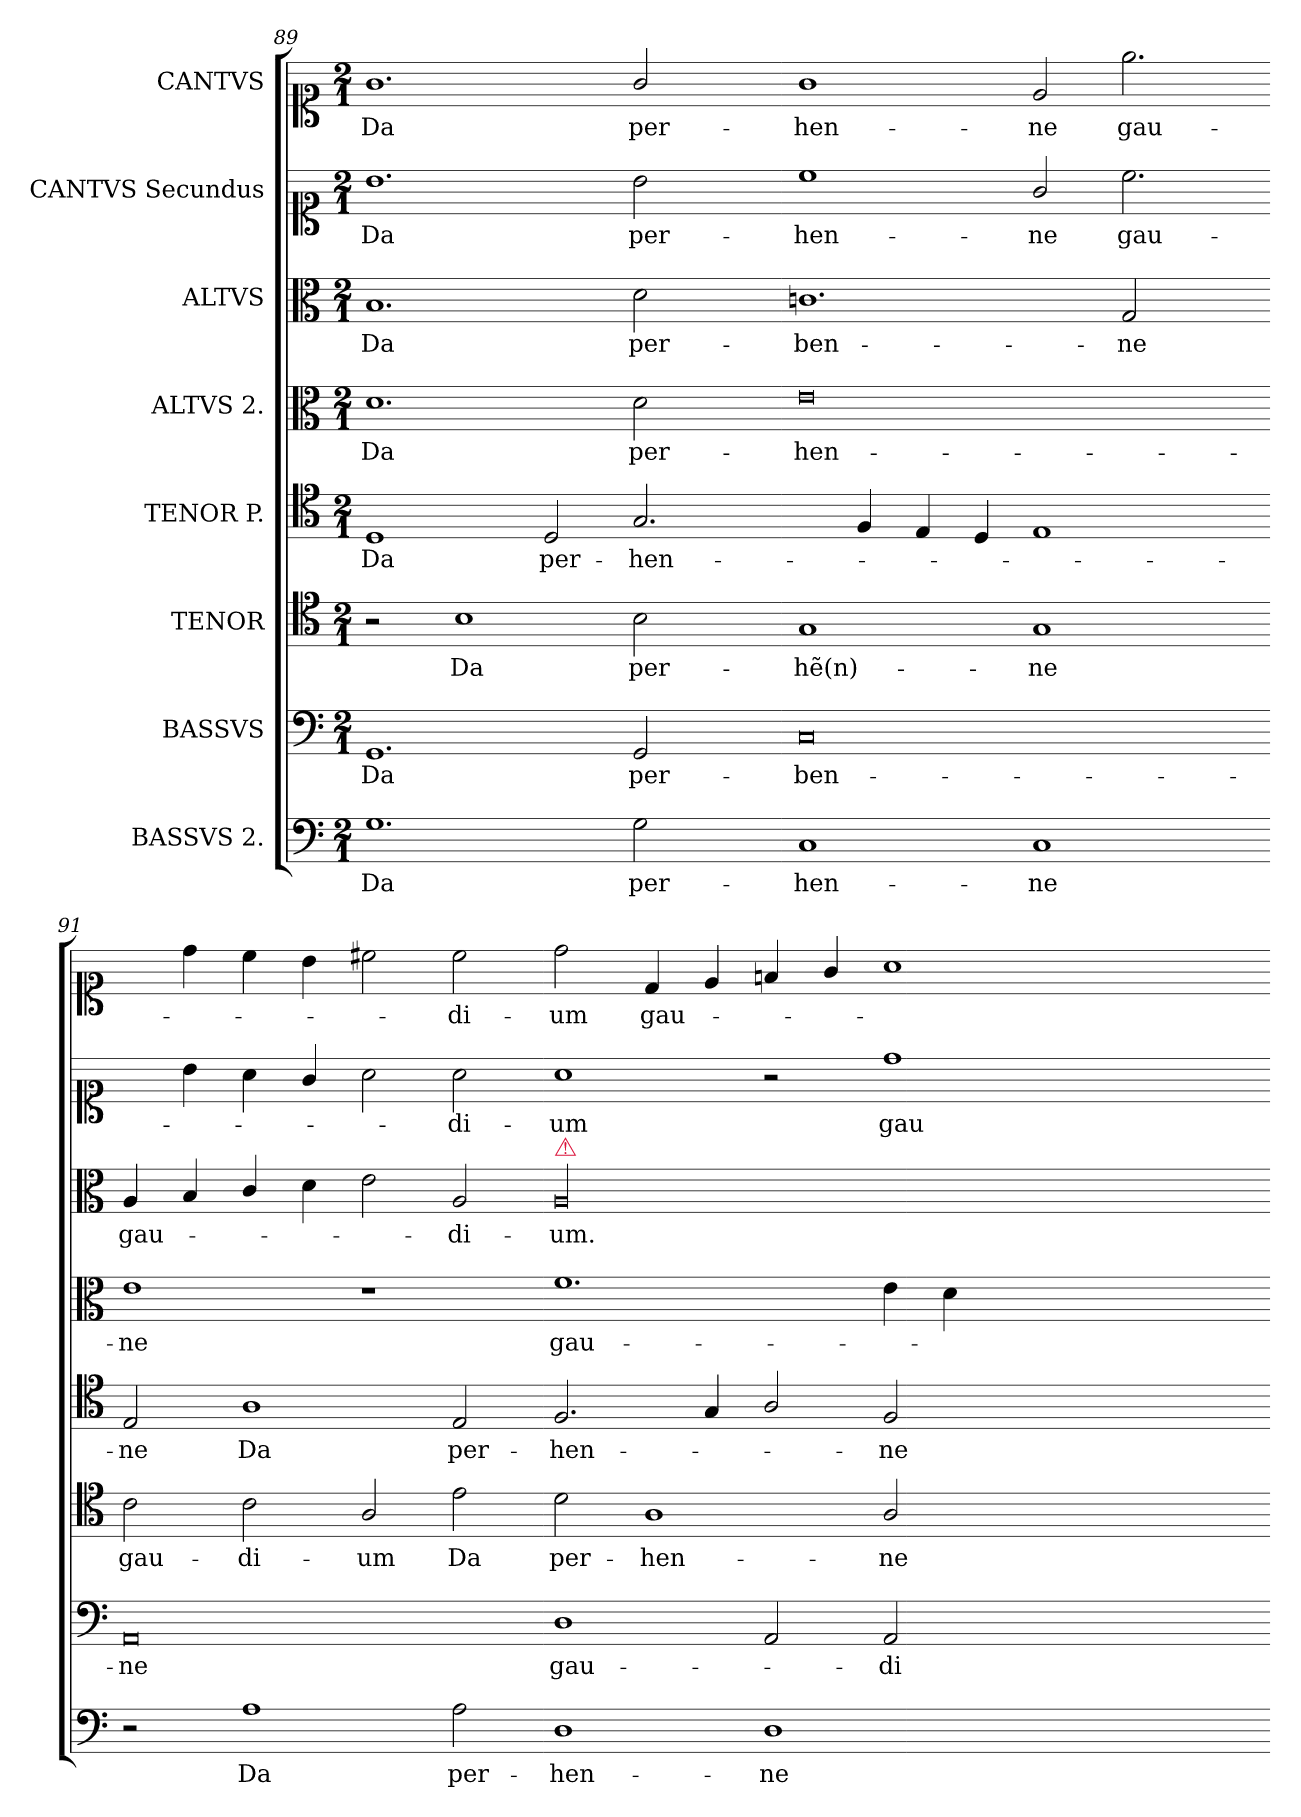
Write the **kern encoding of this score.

**kern	**text	**kern	**text	**kern	**text	**kern	**text	**kern	**text	**kern	**text	**kern	**text	**kern	**text
*part8	*part8	*part7	*part7	*part6	*part6	*part5	*part5	*part4	*part4	*part3	*part3	*part2	*part2	*part1	*part1
*staff8	*staff8	*staff7	*staff7	*staff6	*staff6	*staff5	*staff5	*staff4	*staff4	*staff3	*staff3	*staff2	*staff2	*staff1	*staff1
*I"BASSVS 2.	*	*I"BASSVS	*	*I"TENOR	*	*I"TENOR P.	*	*I"ALTVS 2.	*	*I"ALTVS	*	*I"CANTVS Secundus	*	*I"CANTVS	*
*clefF4	*	*clefF4	*	*clefC4	*	*clefC4	*	*clefC3	*	*clefC3	*	*clefC1	*	*clefC1	*
*k[]	*	*k[]	*	*k[]	*	*k[]	*	*k[]	*	*k[]	*	*k[]	*	*k[]	*
*M2/1	*	*M2/1	*	*M2/1	*	*M2/1	*	*M2/1	*	*M2/1	*	*M2/1	*	*M2/1	*
=89	=89	=89	=89	=89	=89	=89	=89	=89	=89	=89	=89	=89	=89	=89	=89
1.G	Da	1.GG	Da	2r	.	1D	Da	1.d	Da	1.B	Da	1.b	Da	1.g	Da
.	.	.	.	1B	Da	.	.	.	.	.	.	.	.	.	.
.	.	.	.	.	.	2D/	per-	.	.	.	.	.	.	.	.
2G\	per-	2GG/	per-	2B\	per-	2.G/	-hen-	2d\	per-	2d\	per-	2b\	per-	2g/	per-
4ryy	.	4ryy	.	4ryy	.	.	.	4ryy	.	4ryy	.	4ryy	.	4ryy	.
=90-	=90-	=90-	=90-	=90-	=90-	=90-	=90-	=90-	=90-	=90-	=90-	=90-	=90-	=90-	=90-
1C	-hen-	0C	-ben-	1G	-hẽ(n)-	4ryy	.	0e	-hen-	1.cn	-ben-	1cc	-hen-	1g	-hen-
.	.	.	.	.	.	4F/	.	.	.	.	.	.	.	.	.
.	.	.	.	.	.	4E/	.	.	.	.	.	.	.	.	.
.	.	.	.	.	.	4D/	.	.	.	.	.	.	.	.	.
1C	-ne	.	.	1G	-ne	1E	.	.	.	.	.	2g/	-ne	2e/	-ne
.	.	.	.	.	.	.	.	.	.	2G/	-ne	2.cc\	gau-	2.ee\	gau-
4ryy	.	4ryy	.	4ryy	.	4ryy	.	4ryy	.	4ryy	.	.	.	.	.
=91-	=91-	=91-	=91-	=91-	=91-	=91-	=91-	=91-	=91-	=91-	=91-	=91-	=91-	=91-	=91-
2r	.	0AA	-ne	2c\	gau-	2E/	-ne	1e	-ne	4A/	gau-	4ryy	.	4ryy	.
.	.	.	.	.	.	.	.	.	.	4B/	.	4b\	.	4dd\	.
!	!LO:LY:i	!	!	!	!	!	!LO:LY:i	!	!	!	!	!	!	!	!
1A	Da	.	.	2c\	-di-	1A	Da	.	.	4c/	.	4a\	.	4cc\	.
.	.	.	.	.	.	.	.	.	.	4d\	.	4g/	.	4b\	.
.	.	.	.	2A/	-um	.	.	1r	.	2e\	.	2a\	.	2cc#X\	.
!	!LO:LY:i	!	!	!	!	!	!LO:LY:i	!	!	!	!	!	!	!	!
2A\	per-	.	.	2e\	Da	2E/	per-	.	.	2A/	-di-	2a\	-di-	2cc#\	-di-
=92-	=92-	=92-	=92-	=92-	=92-	=92-	=92-	=92-	=92-	=92-	=92-	=92-	=92-	=92-	=92-
!	!	!	!	!	!	!	!	!	!	!LO:TX:a:color=crimson:t=⚠	!	!	!	!	!
!	!LO:LY:i	!	!	!	!	!	!LO:LY:i	!	!	!	!	!	!	!	!
1D	-hen-	1D	gau-	2d\	per-	2.F/	-hen-	1.f	gau-	00A	-um.	1a	-um	2dd\	-um
.	.	.	.	1A	-hen-	.	.	.	.	.	.	.	.	4d/	gau-
.	.	.	.	.	.	4G/	.	.	.	.	.	.	.	4e/	.
!	!LO:LY:i	!	!	!	!	!	!	!	!	!	!	!	!	!	!
1D	-ne	2AA/	.	.	.	2A/	.	.	.	.	.	2r	.	4fn/	.
.	.	.	.	.	.	.	.	.	.	.	.	.	.	4g/	.
!	!	!	!	!	!	!	!LO:LY:i	!	!	!	!	!	!	!	!
.	.	2AA/	-di-	2A/	-ne	2F/	-ne	4e\	.	.	.	1dd\	gau-	1a\	.
.	.	.	.	.	.	.	.	4d\	.	.	.	.	.	.	.
0ryy	.	0ryy	.	0ryy	.	0ryy	.	0ryy	.	.	.	.	.	.	.
.	.	.	.	.	.	.	.	.	.	.	.	1.ryy	.	1.ryy	.
=-	=-	=-	=-	=-	=-	=-	=-	=-	=-	=-	=-	=-	=-	=-	=-
*-	*-	*-	*-	*-	*-	*-	*-	*-	*-	*-	*-	*-	*-	*-	*-
